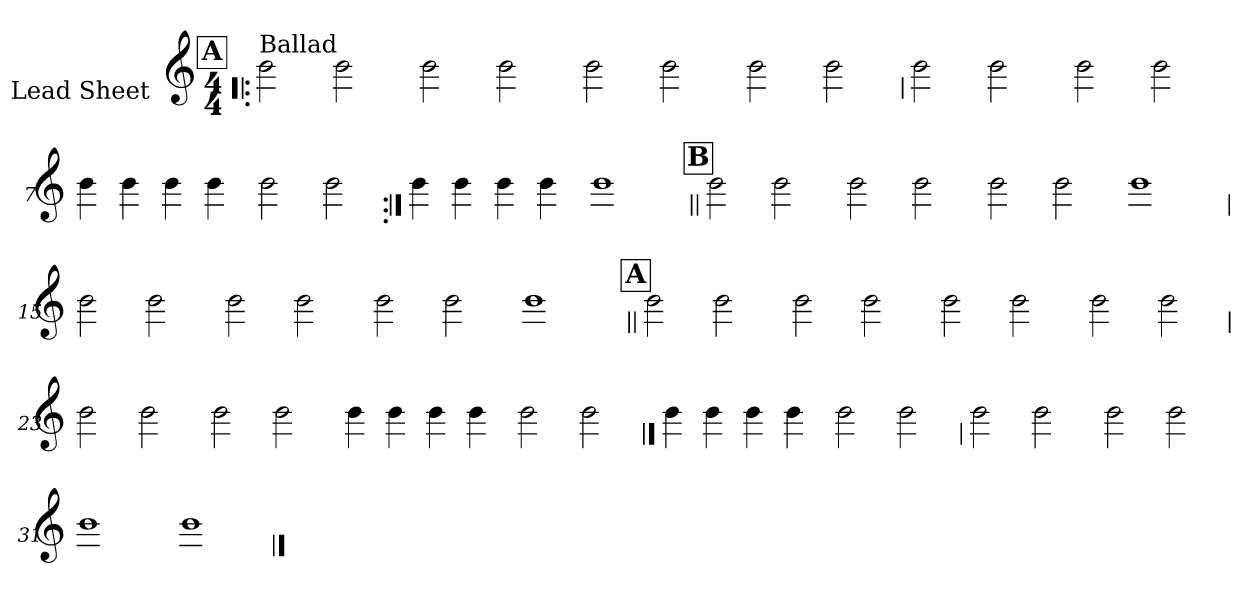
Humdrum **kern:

**kern
*part1
*staff1
*I"Lead Sheet
*stria0
*clefG2
*k[]
*C:
*M4/4
!!LO:REH:place=s1:a:t=A
=1!|:
!LO:TX:a:t=Ballad
2b
2b
=2-
2b
2b
=3-
2b
2b
=4-
2b
2b
!!LO:LB:g=z
=5
2b
2b
=6-
2b
2b
=7-
4b
4b
4b
4b
=8-
2b
2b
!!LO:LB:g=z
=9:|!
4b
4b
4b
4b
=10-
1b
!!LO:LB:g=z
!!LO:REH:place=s1:a:t=B
=11||
2b
2b
=12-
2b
2b
=13-
2b
2b
=14-
1b
!!LO:LB:g=z
=15
2b
2b
=16-
2b
2b
=17-
2b
2b
=18-
1b
!!LO:LB:g=z
!!LO:REH:place=s1:a:t=A
=19||
2b
2b
=20-
2b
2b
=21-
2b
2b
=22-
2b
2b
!!LO:LB:g=z
=23
2b
2b
=24-
2b
2b
=25-
4b
4b
4b
4b
=26-
2b
2b
!!LO:LB:g=z
==27
4b
4b
4b
4b
=28-
2b
2b
!!LO:LB:g=z
=29
2b
2b
=30-
2b
2b
=31-
1b
=32-
1b
==
*-
